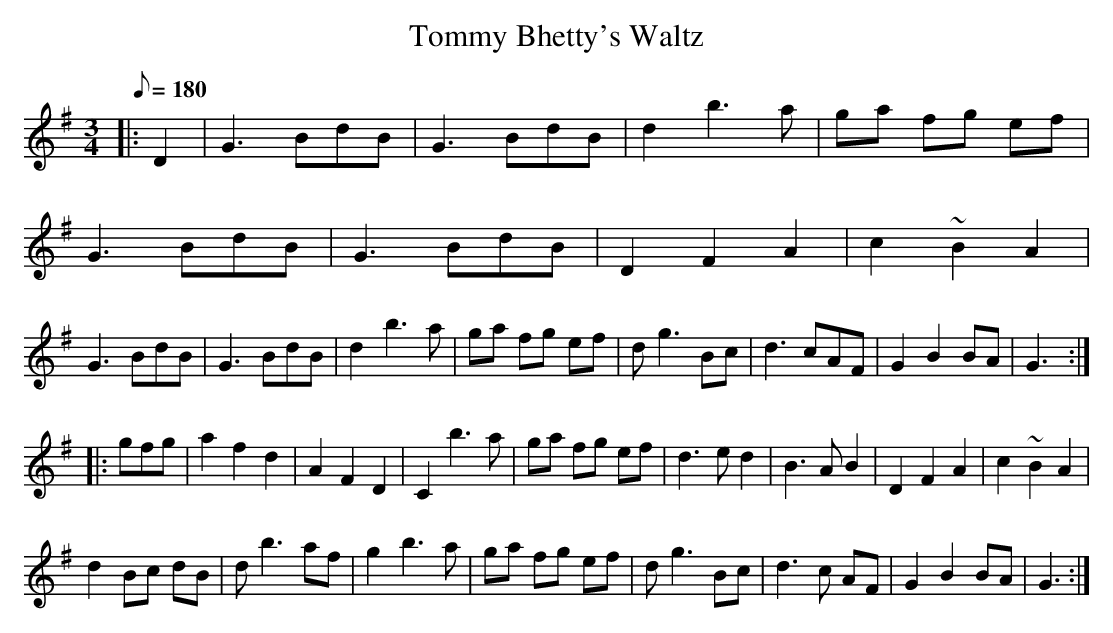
X:1
T:Tommy Bhetty's Waltz
M:3/4
L:1/8
Q:180
K:G Major
|:D2|G3BdB|G3BdB|d2b3a|ga fg ef|
G3BdB|G3 BdB|D2F2A2|c2~B2A2|
G3BdB|G3BdB|d2b3a|ga fg ef|dg3Bc|d3cAF|G2B2BA|G3:|
 |:gfg|a2f2d2|A2F2D2|C2b3a|ga fg ef|d3ed2|B3AB2|D2F2A2|c2~B2A2|
d2Bc dB|db3af|g2b3a|ga fg ef|dg3Bc|d3c AF|G2B2BA|G3:|
